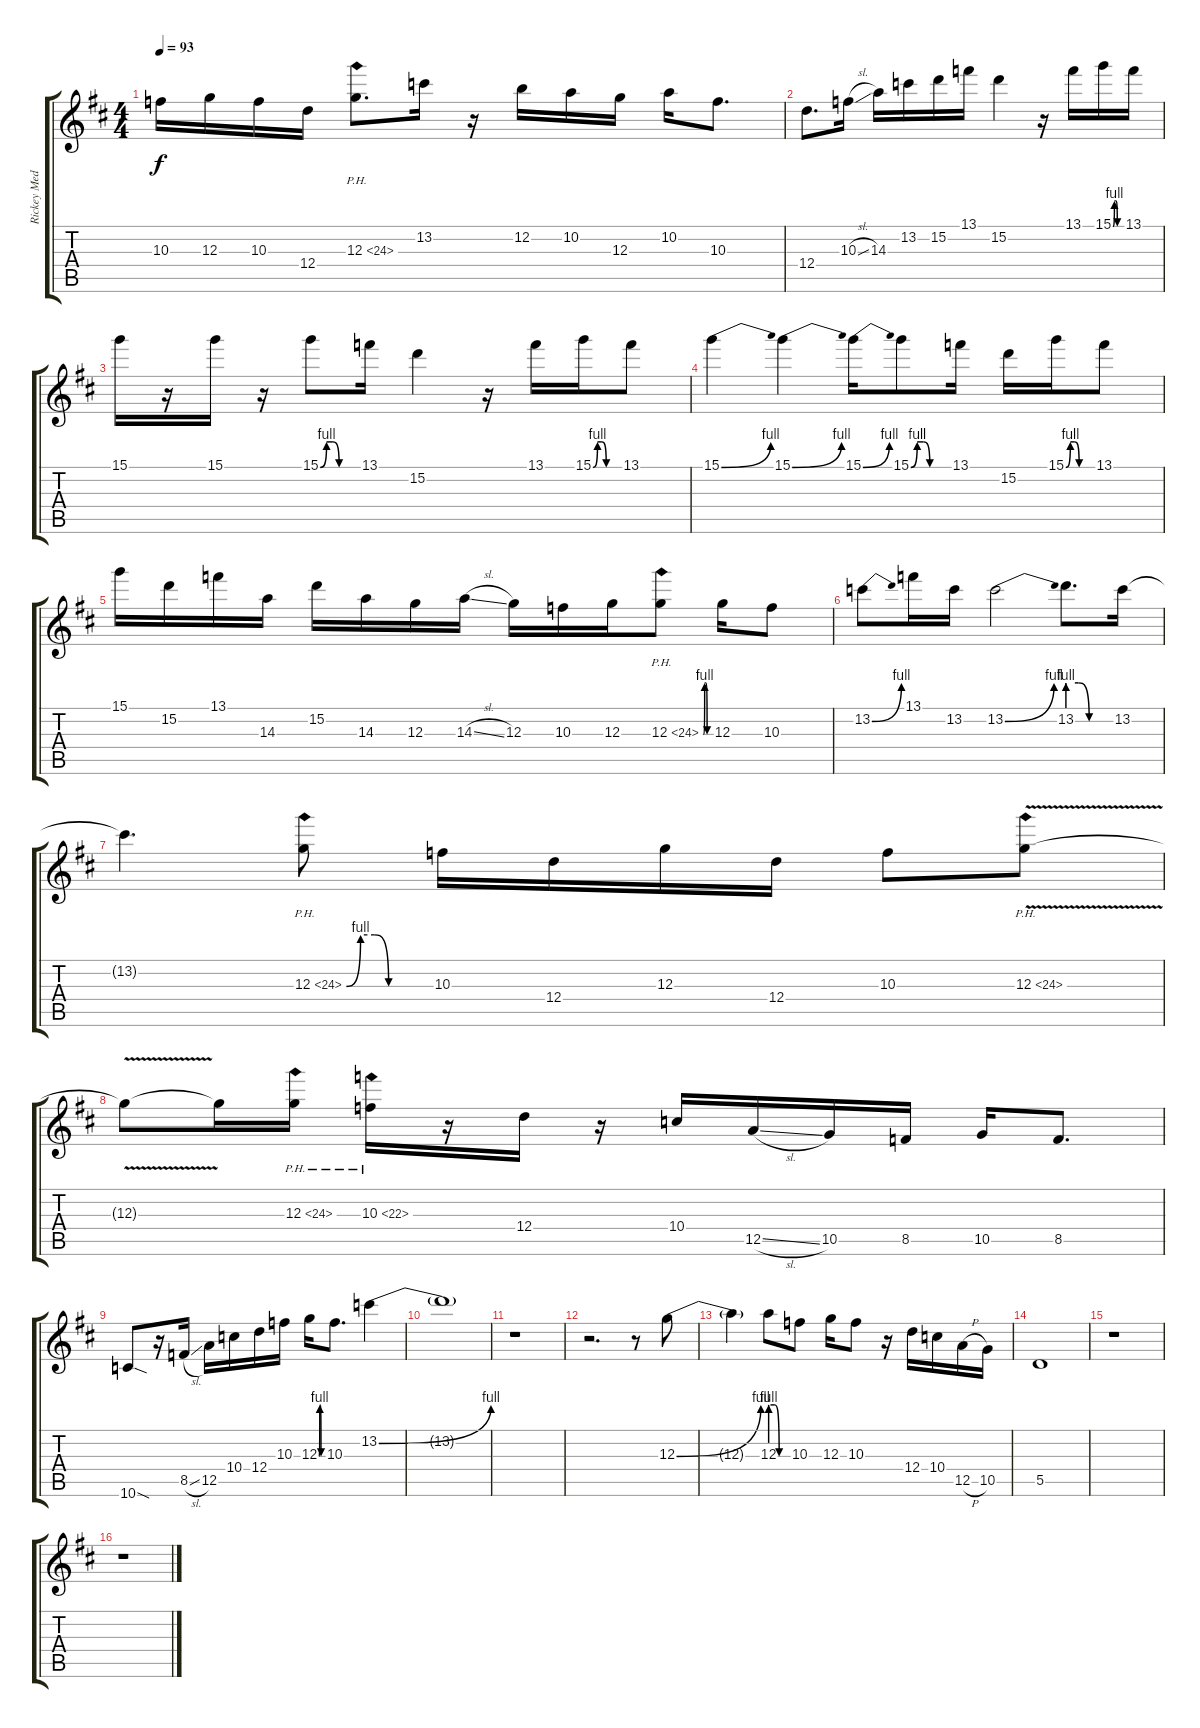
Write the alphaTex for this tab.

\track ("Rickey Medlocke Guitar Solos" "Rickey Med") {instrument overdrivenguitar}
\staff {score tabs}
\tuning (E4 B3 G3 D3 A2 D2) {hide}
\ts (4 4)
\tempo 93
\clef g2
\ks bminor
10.3.16{dy f} 12.3.16 10.3.16 12.4.16 12.3{ph 12}.8{d} 13.2.16 r.16 12.2.16 10.2.16 12.3.16 10.2.16 10.3.8{d} |
12.4.8{d} 10.3{sl}.16 14.3.16 13.2.16 15.2.16 13.1.16 15.2.4 r.16 13.1.16 15.1{be (custom 0 0 10 4 20 4 30 0 60 0)}.16 13.1.16 |
15.1.16 r.16 15.1.16 r.16 15.1{be (custom 0 0 10 4 20 4 30 0 60 0)}.8 13.1.16 15.2.4 r.16 13.1.16 15.1{be (custom 0 0 10 4 20 4 30 0 60 0)}.16 13.1.8 |
15.1{be (bend 0 0 60 4)}.4 15.1{be (bend 0 0 60 4)}.4 15.1{be (bend 0 0 60 4)}.16 15.1{be (custom 0 0 10 4 20 4 30 0 60 0)}.8 13.1.16 15.2.16 15.1{be (custom 0 0 10 4 20 4 30 0 60 0)}.16 13.1.8 |
15.1.16 15.2.16 13.1.16 14.3.16 15.2.16 14.3.16 12.3.16 14.3{sl}.16 12.3.16 10.3.16 12.3.16 12.3{be (custom 0 0 10 4 20 4 30 0 60 0) ph 12}.8 12.3.16 10.3.8 |
13.2{be (bend 0 0 60 4)}.8 13.1.16 13.2.16 13.2{be (bend 0 0 60 4)}.2 13.2{be (custom 0 4 15 4 30 0 60 0)}.8{d} 13.2.16 |
13.2{t}.4{d} 12.3{be (custom 0 0 10 4 20 4 30 0 60 0) ph 12}.8 10.3.16 12.4.16 12.3.16 12.4.16 10.3.8 12.3{ph 12 v}.8 |
12.3{t}.8 12.3{t}.16 12.3{ph 12}.16 10.3{ph 12}.16 r.16 12.4.16 r.16 10.4.16 12.5{sl}.16 10.5.16 8.5.16 10.5.16 8.5.8{d} |
10.6{sod}.8 r.16 8.5{sl}.16 12.5.16 10.4.16 12.4.16 10.3.16 12.3{be (custom 0 0 10 4 20 4 30 0 60 0)}.16 10.3.8{d} 13.2{be (bend 0 0 60 4)}.4 |
13.2{t}.1{volume 0 instrument overdrivenguitar} |
r.1 |
r.2{d} r.8 12.3{be (bend 0 0 60 4)}.8{volume 15 instrument overdrivenguitar} |
12.3{t}.4 12.3{be (custom 0 4 15 4 30 0 60 0)}.8 10.3.8 12.3.16 10.3.8 r.16 12.4.16 10.4.16 12.5{h}.16 10.5.16 |
5.5.1{volume 0 instrument overdrivenguitar} |
r.1 |
r.1
